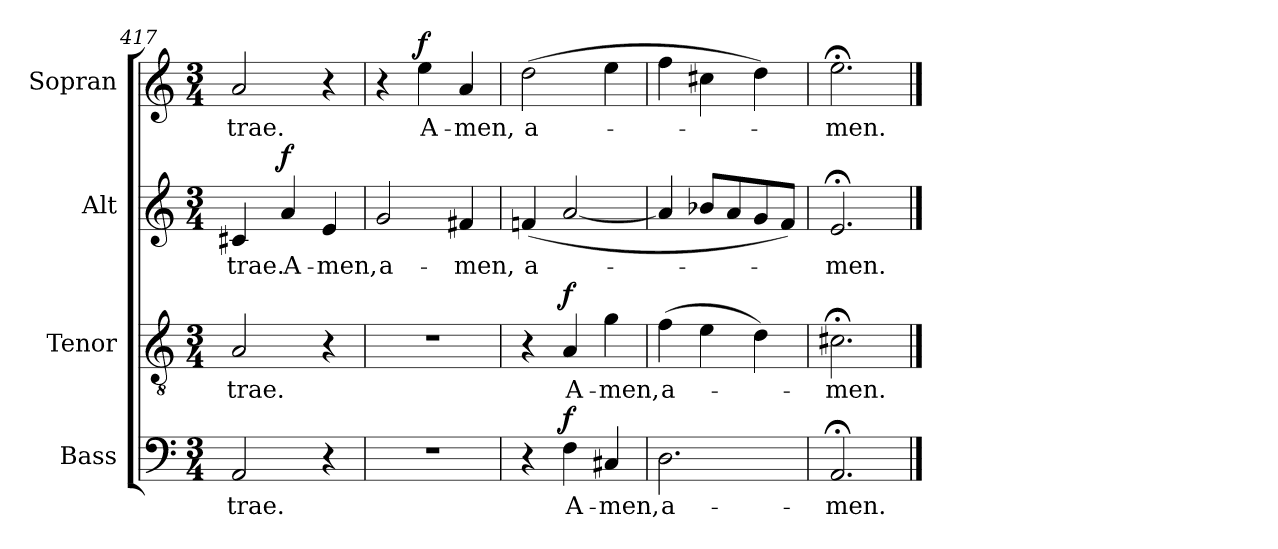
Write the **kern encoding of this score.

**kern	**text	**dynam	**kern	**text	**dynam	**kern	**text	**dynam	**kern	**text	**dynam
*part4	*part4	*part4	*part3	*part3	*part3	*part2	*part2	*part2	*part1	*part1	*part1
*staff4	*staff4	*staff4	*staff3	*staff3	*staff3	*staff2	*staff2	*staff2	*staff1	*staff1	*staff1
*I"Bass	*	*	*I"Tenor	*	*	*I"Alt	*	*	*I"Sopran	*	*
*clefF4	*	*	*clefGv2	*	*	*clefG2	*	*	*clefG2	*	*
*k[]	*	*	*k[]	*	*	*k[]	*	*	*k[]	*	*
*C:	*	*	*C:	*	*	*C:	*	*	*C:	*	*
*M3/4	*	*	*M3/4	*	*	*M3/4	*	*	*M3/4	*	*
=417	=417	=417	=417	=417	=417	=417	=417	=417	=417	=417	=417
2AA/	-trae.	.	2A/	-trae.	.	4c#X/	-trae.	.	2a/	-trae.	.
!	!	!	!	!	!	!	!	!LO:DY:a	!	!	!
.	.	.	.	.	.	4a/	A-	f	.	.	.
4r	.	.	4r	.	.	4e/	-men,	.	4r	.	.
=418	=418	=418	=418	=418	=418	=418	=418	=418	=418	=418	=418
2.r	.	.	2.r	.	.	2g/	a-	.	4r	.	.
!	!	!	!	!	!	!	!	!	!	!	!LO:DY:a
.	.	.	.	.	.	.	.	.	4ee\	A-	f
.	.	.	.	.	.	4f#X/	-men,	.	4a/	-men,	.
=419	=419	=419	=419	=419	=419	=419	=419	=419	=419	=419	=419
4r	.	.	4r	.	.	(>4fn/	a-	.	(2dd\	a-	.
!	!	!LO:DY:a	!	!	!LO:DY:a	!	!	!	!	!	!
4F\	A-	f	4A/	A-	f	[2a/	.	.	.	.	.
4C#X/	-men,	.	4g\	-men,	.	.	.	.	4ee\	.	.
=420	=420	=420	=420	=420	=420	=420	=420	=420	=420	=420	=420
2.D\	a-	.	(4f\	a-	.	4a/]	.	.	4ff\	.	.
.	.	.	4e\	.	.	8b-X/L	.	.	4cc#X\	.	.
.	.	.	.	.	.	8a/	.	.	.	.	.
.	.	.	4d\)	.	.	8g/	.	.	4dd\)	.	.
.	.	.	.	.	.	8f/J)	.	.	.	.	.
=421	=421	=421	=421	=421	=421	=421	=421	=421	=421	=421	=421
2.AA;</	-men.	.	2.c#X;<\	-men.	.	2.e;</	-men.	.	2.ee;<\	-men.	.
==	==	==	==	==	==	==	==	==	==	==	==
*-	*-	*-	*-	*-	*-	*-	*-	*-	*-	*-	*-
